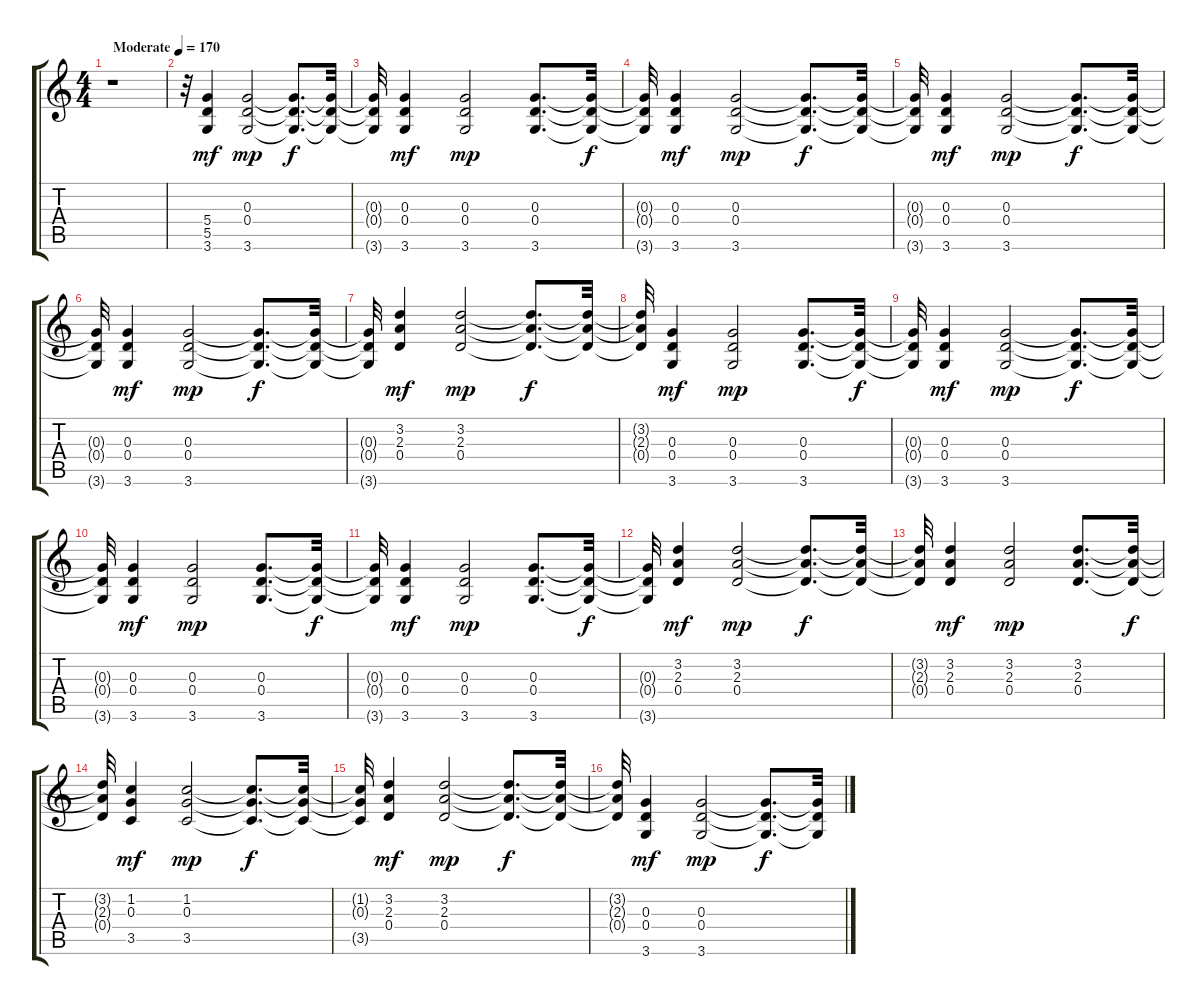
\track "" {instrument electricguitarclean}
\staff {score tabs}
\tuning (E4 B3 G3 D3 A2 E2) {hide}
\ts (4 4)
\tempo (170 "Moderate")
\clef g2
\ks c
r.1{dy mf instrument electricguitarclean} |
r.32 (5.4 5.5 3.6).4 (0.3 0.4 3.6).2{dy mp} (0.3{t} 0.4{t} 3.6{t}).8{d dy f} (0.3{t} 0.4{t} 3.6{t}).32 |
(0.3{t} 0.4{t} 3.6{t}).32 (0.3 0.4 3.6).4{dy mf} (0.3 0.4 3.6).2{dy mp} (0.3 0.4 3.6).8{d} (0.3{t} 0.4{t} 3.6{t}).32{dy f} |
(0.3{t} 0.4{t} 3.6{t}).32 (0.3 0.4 3.6).4{dy mf} (0.3 0.4 3.6).2{dy mp} (0.3{t} 0.4{t} 3.6{t}).8{d dy f} (0.3{t} 0.4{t} 3.6{t}).32 |
(0.3{t} 0.4{t} 3.6{t}).32 (0.3 0.4 3.6).4{dy mf} (0.3 0.4 3.6).2{dy mp} (0.3{t} 0.4{t} 3.6{t}).8{d dy f} (0.3{t} 0.4{t} 3.6{t}).32 |
(0.3{t} 0.4{t} 3.6{t}).32 (0.3 0.4 3.6).4{dy mf} (0.3 0.4 3.6).2{dy mp} (0.3{t} 0.4{t} 3.6{t}).8{d dy f} (0.3{t} 0.4{t} 3.6{t}).32 |
(0.3{t} 0.4{t} 3.6{t}).32 (3.2 2.3 0.4).4{dy mf} (3.2 2.3 0.4).2{dy mp} (3.2{t} 2.3{t} 0.4{t}).8{d dy f} (3.2{t} 2.3{t} 0.4{t}).32 |
(3.2{t} 2.3{t} 0.4{t}).32 (0.3 0.4 3.6).4{dy mf} (0.3 0.4 3.6).2{dy mp} (0.3 0.4 3.6).8{d} (0.3{t} 0.4{t} 3.6{t}).32{dy f} |
(0.3{t} 0.4{t} 3.6{t}).32 (0.3 0.4 3.6).4{dy mf} (0.3 0.4 3.6).2{dy mp} (0.3{t} 0.4{t} 3.6{t}).8{d dy f} (0.3{t} 0.4{t} 3.6{t}).32 |
(0.3{t} 0.4{t} 3.6{t}).32 (0.3 0.4 3.6).4{dy mf} (0.3 0.4 3.6).2{dy mp} (0.3 0.4 3.6).8{d} (0.3{t} 0.4{t} 3.6{t}).32{dy f} |
(0.3{t} 0.4{t} 3.6{t}).32 (0.3 0.4 3.6).4{dy mf} (0.3 0.4 3.6).2{dy mp} (0.3 0.4 3.6).8{d} (0.3{t} 0.4{t} 3.6{t}).32{dy f} |
(0.3{t} 0.4{t} 3.6{t}).32 (3.2 2.3 0.4).4{dy mf} (3.2 2.3 0.4).2{dy mp} (3.2{t} 2.3{t} 0.4{t}).8{d dy f} (3.2{t} 2.3{t} 0.4{t}).32 |
(3.2{t} 2.3{t} 0.4{t}).32 (3.2 2.3 0.4).4{dy mf} (3.2 2.3 0.4).2{dy mp} (3.2 2.3 0.4).8{d} (3.2{t} 2.3{t} 0.4{t}).32{dy f} |
(3.2{t} 2.3{t} 0.4{t}).32 (1.2 0.3 3.5).4{dy mf} (1.2 0.3 3.5).2{dy mp} (1.2{t} 0.3{t} 3.5{t}).8{d dy f} (1.2{t} 0.3{t} 3.5{t}).32 |
(1.2{t} 0.3{t} 3.5{t}).32 (3.2 2.3 0.4).4{dy mf} (3.2 2.3 0.4).2{dy mp} (3.2{t} 2.3{t} 0.4{t}).8{d dy f} (3.2{t} 2.3{t} 0.4{t}).32 |
(3.2{t} 2.3{t} 0.4{t}).32 (0.3 0.4 3.6).4{dy mf} (0.3 0.4 3.6).2{dy mp} (0.3{t} 0.4{t} 3.6{t}).8{d dy f} (0.3{t} 0.4{t} 3.6{t}).32
